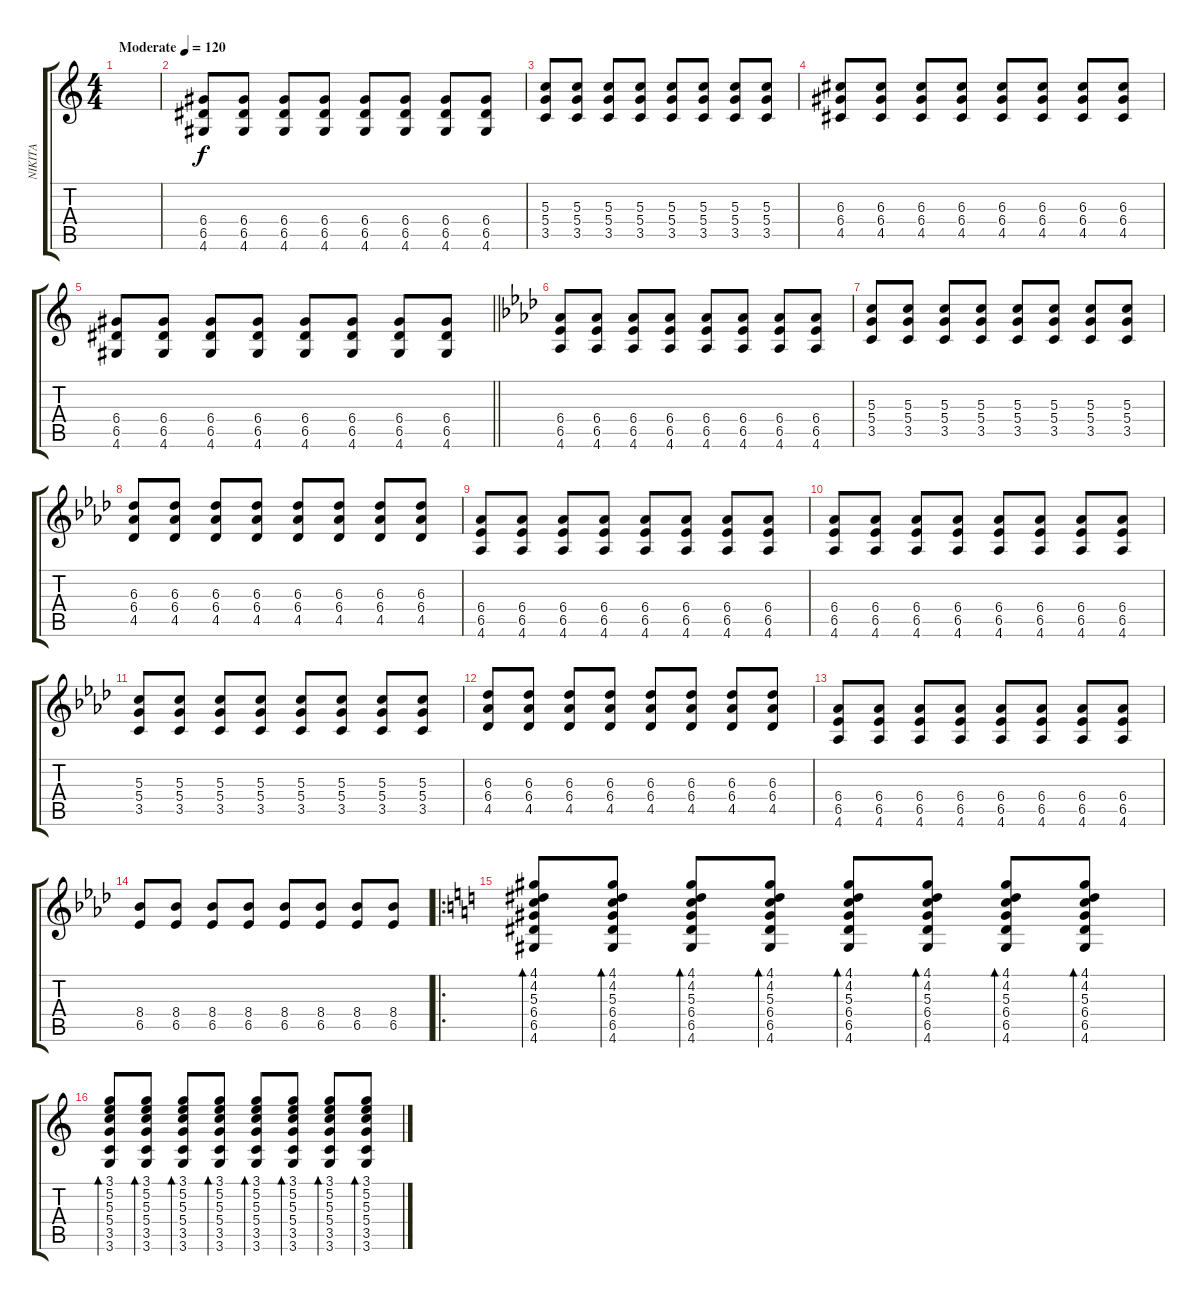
\track ("NIKITA" "NIKITA") {instrument distortionguitar}
\staff {score tabs}
\tuning (E4 B3 G3 D3 A2 E2) {hide}
\ts (4 4)
\tempo (120 "Moderate")
\tempo 175
\tempo (120 "Moderate")
\clef g2
\ks c
|
(6.4 6.5 4.6).8 (6.4 6.5 4.6).8 (6.4 6.5 4.6).8 (6.4 6.5 4.6).8 (6.4 6.5 4.6).8 (6.4 6.5 4.6).8 (6.4 6.5 4.6).8 (6.4 6.5 4.6).8 |
(5.3 5.4 3.5).8 (5.3 5.4 3.5).8 (5.3 5.4 3.5).8 (5.3 5.4 3.5).8 (5.3 5.4 3.5).8 (5.3 5.4 3.5).8 (5.3 5.4 3.5).8 (5.3 5.4 3.5).8 |
(6.3 6.4 4.5).8 (6.3 6.4 4.5).8 (6.3 6.4 4.5).8 (6.3 6.4 4.5).8 (6.3 6.4 4.5).8 (6.3 6.4 4.5).8 (6.3 6.4 4.5).8 (6.3 6.4 4.5).8 |
\barLineRight lightlight
(6.4 6.5 4.6).8 (6.4 6.5 4.6).8 (6.4 6.5 4.6).8 (6.4 6.5 4.6).8 (6.4 6.5 4.6).8 (6.4 6.5 4.6).8 (6.4 6.5 4.6).8 (6.4 6.5 4.6).8 |
\ks ab
(6.4 6.5 4.6).8 (6.4 6.5 4.6).8 (6.4 6.5 4.6).8 (6.4 6.5 4.6).8 (6.4 6.5 4.6).8 (6.4 6.5 4.6).8 (6.4 6.5 4.6).8 (6.4 6.5 4.6).8 |
(5.3 5.4 3.5).8 (5.3 5.4 3.5).8 (5.3 5.4 3.5).8 (5.3 5.4 3.5).8 (5.3 5.4 3.5).8 (5.3 5.4 3.5).8 (5.3 5.4 3.5).8 (5.3 5.4 3.5).8 |
(6.3 6.4 4.5).8 (6.3 6.4 4.5).8 (6.3 6.4 4.5).8 (6.3 6.4 4.5).8 (6.3 6.4 4.5).8 (6.3 6.4 4.5).8 (6.3 6.4 4.5).8 (6.3 6.4 4.5).8 |
(6.4 6.5 4.6).8 (6.4 6.5 4.6).8 (6.4 6.5 4.6).8 (6.4 6.5 4.6).8 (6.4 6.5 4.6).8 (6.4 6.5 4.6).8 (6.4 6.5 4.6).8 (6.4 6.5 4.6).8 |
(6.4 6.5 4.6).8 (6.4 6.5 4.6).8 (6.4 6.5 4.6).8 (6.4 6.5 4.6).8 (6.4 6.5 4.6).8 (6.4 6.5 4.6).8 (6.4 6.5 4.6).8 (6.4 6.5 4.6).8 |
(5.3 5.4 3.5).8 (5.3 5.4 3.5).8 (5.3 5.4 3.5).8 (5.3 5.4 3.5).8 (5.3 5.4 3.5).8 (5.3 5.4 3.5).8 (5.3 5.4 3.5).8 (5.3 5.4 3.5).8 |
(6.3 6.4 4.5).8 (6.3 6.4 4.5).8 (6.3 6.4 4.5).8 (6.3 6.4 4.5).8 (6.3 6.4 4.5).8 (6.3 6.4 4.5).8 (6.3 6.4 4.5).8 (6.3 6.4 4.5).8 |
(6.4 6.5 4.6).8 (6.4 6.5 4.6).8 (6.4 6.5 4.6).8 (6.4 6.5 4.6).8 (6.4 6.5 4.6).8 (6.4 6.5 4.6).8 (6.4 6.5 4.6).8 (6.4 6.5 4.6).8 |
(8.4 6.5).8 (8.4 6.5).8 (8.4 6.5).8 (8.4 6.5).8 (8.4 6.5).8 (8.4 6.5).8 (8.4 6.5).8 (8.4 6.5).8 |
\ro
\ks c
(4.1 4.2 5.3 6.4 6.5 4.6).8{bd 60 instrument acousticguitarsteel} (4.1 4.2 5.3 6.4 6.5 4.6).8{bd 60} (4.1 4.2 5.3 6.4 6.5 4.6).8{bd 60} (4.1 4.2 5.3 6.4 6.5 4.6).8{bd 60} (4.1 4.2 5.3 6.4 6.5 4.6).8{bd 60} (4.1 4.2 5.3 6.4 6.5 4.6).8{bd 60} (4.1 4.2 5.3 6.4 6.5 4.6).8{bd 60} (4.1 4.2 5.3 6.4 6.5 4.6).8{bd 60} |
(3.1 5.2 5.3 5.4 3.5 3.6).8{bd 60} (3.1 5.2 5.3 5.4 3.5 3.6).8{bd 60} (3.1 5.2 5.3 5.4 3.5 3.6).8{bd 60} (3.1 5.2 5.3 5.4 3.5 3.6).8{bd 60} (3.1 5.2 5.3 5.4 3.5 3.6).8{bd 60} (3.1 5.2 5.3 5.4 3.5 3.6).8{bd 60} (3.1 5.2 5.3 5.4 3.5 3.6).8{bd 60} (3.1 5.2 5.3 5.4 3.5 3.6).8{bd 60}
